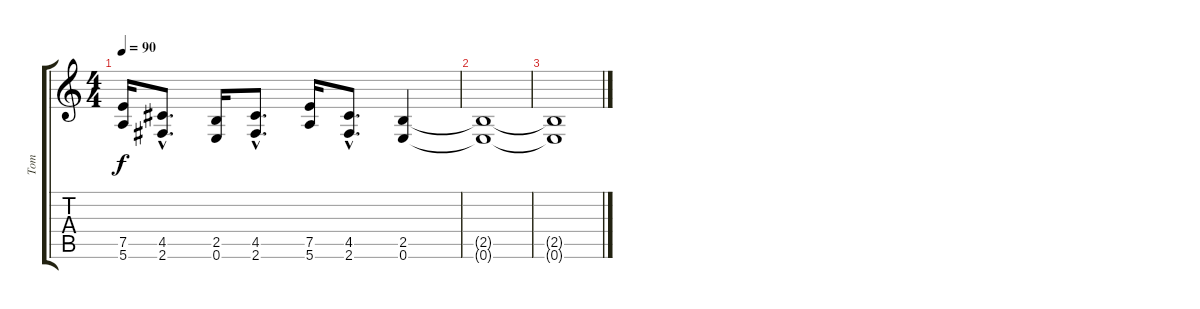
\track ("Tom" "Tom") {instrument overdrivenguitar}
\staff {score tabs}
\tuning (E4 B3 G3 D3 A2 E2) {hide}
\ts (4 4)
\tempo 90
\clef g2
\ks c
(7.5 5.6).16{dy f} (4.5{hac} 2.6{hac}).8{d} (2.5 0.6).16 (4.5{hac} 2.6{hac}).8{d} (7.5 5.6).16 (4.5{hac} 2.6{hac}).8{d} (2.5 0.6).4 |
(2.5{t} 0.6{t}).1 |
(2.5{t} 0.6{t}).1{volume 0}
